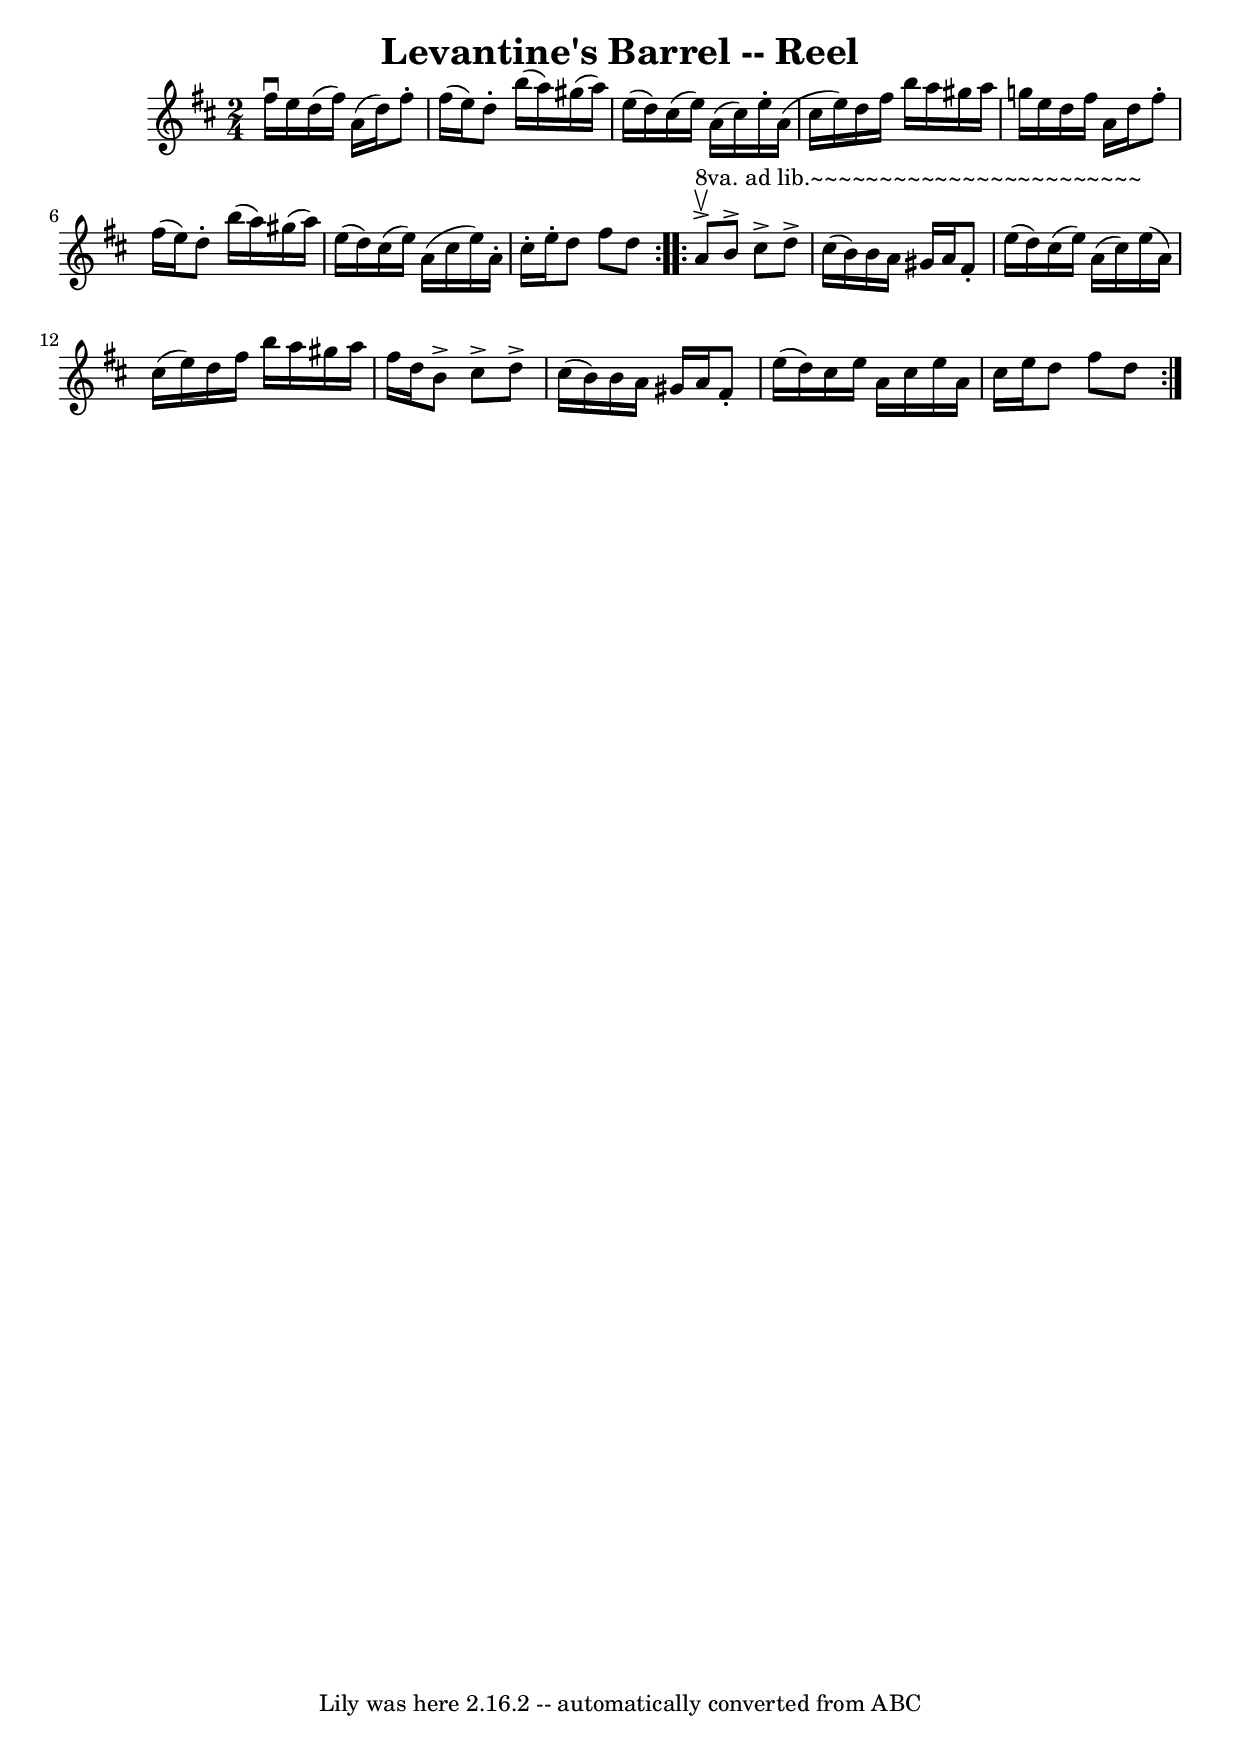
\version "2.16.2"
\include "Mammoth.ily"
\header {
  %% book = "Ryan's Mammoth Collection"
  crossRefNumber = "1"
  footnotes = "\\\\158"
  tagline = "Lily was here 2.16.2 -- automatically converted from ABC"
  title = "Levantine's Barrel -- Reel"

}
voicedefault =  {



  \repeat volta 2 {

    \time 2/4 
    \key d \major
    fis''16^\downbow e''16  |
    d''16 (
    fis''16) a'16 (d''16) fis''8 -. fis''16 (e''16)   |
    
    d''8 -. b''16 (a''16) gis''16 (a''16) e''16 (d''16)   
    |
    cis''16 (e''16) a'16 (cis''16) e''16 -. a'16 (
    cis''16 e''16)   |
    d''16 fis''16 b''16 a''16 gis''16 
    a''16 g''!16 e''16    |
    d''16 fis''16 a'16 d''16   
    fis''8 -. fis''16 (e''16)   |
    d''8 -. b''16 (a''16)   
    gis''16 (a''16) e''16 (d''16)   |
    cis''16 (e''16)  
    a'16 (cis''16 e''16) a'16 -. cis''16 -. e''16 -.   |
    
    d''8 fis''8 d''8  
  } 
  \repeat volta 2 {
    a'8^"8va. ad lib.~~~~~~~~~~~~~~~~~~~~~~~~"^\accent^\upbow |
    b'8^\accent cis''8^\accent d''8^\accent cis''16 (b'16)   |
    
    b'16 a'16 gis'16 a'16 fis'8 -. e''16 (d''16)   |
    
    cis''16 (e''16) a'16 (cis''16) e''16 (a'16) cis''16 (
    e''16)   |
    d''16 fis''16 b''16 a''16 gis''16 a''16   
    fis''16 d''16    |
    b'8^\accent cis''8^\accent d''8^\accent cis''16 (b'16)   |
    b'16 a'16 gis'16 a'16    
    fis'8 -. e''16 (d''16)   |
    cis''16 e''16 a'16 cis''16 
    e''16 a'16 cis''16 e''16    |
    d''8 fis''8 d''8  
  }   

}

\score{
  <<

    \context Staff="default"
    {
      \voicedefault 
      
    }

  >>
  \layout {
    
  }
  \midi {
  }

}
